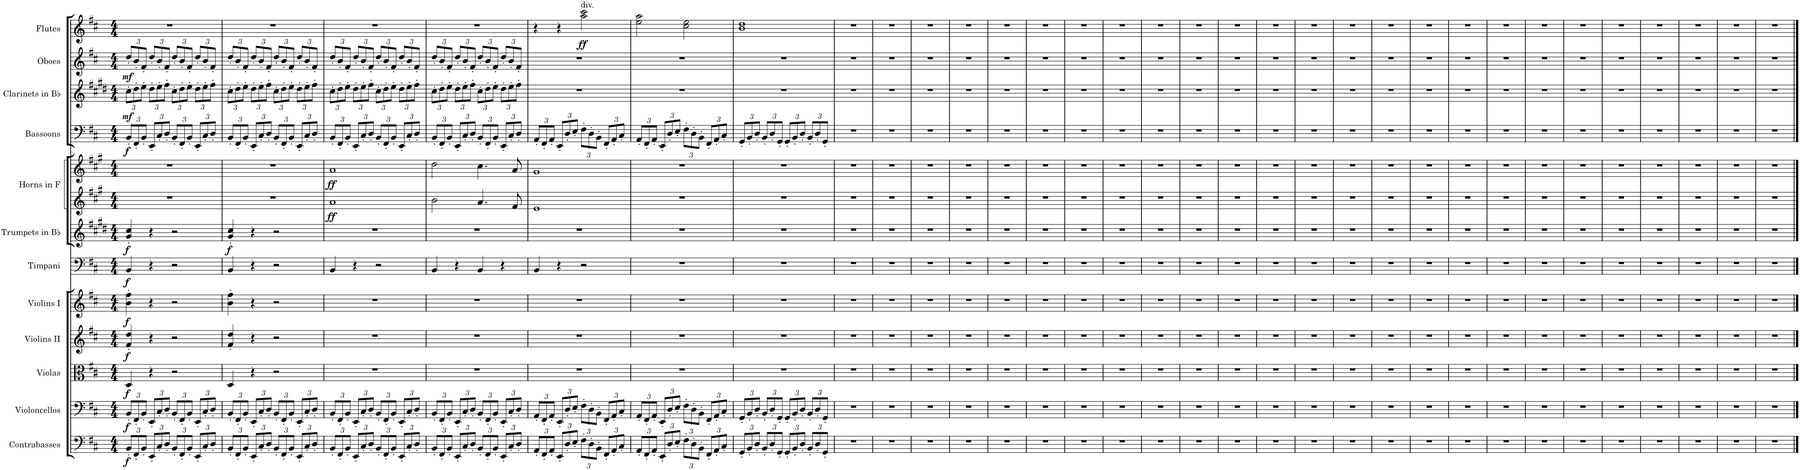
**kern	**dynam	**kern	**dynam	**kern	**dynam	**kern	**dynam	**kern	**dynam	**kern	**dynam	**kern	**dynam	**kern	**kern	**dynam	**kern	**dynam	**kern	**dynam	**kern	**dynam	**kern	**dynam
*part12	*part12	*part11	*part11	*part10	*part10	*part9	*part9	*part8	*part8	*part7	*part7	*part6	*part6	*part5	*part5	*part5	*part4	*part4	*part3	*part3	*part2	*part2	*part1	*part1
*staff13	*staff13	*staff12	*staff12	*staff11	*staff11	*staff10	*staff10	*staff9	*staff9	*staff8	*staff8	*staff7	*staff7	*staff6	*staff5	*staff5/6	*staff4	*staff4	*staff3	*staff3	*staff2	*staff2	*staff1	*staff1
*I"Contrabasses	*	*I"Violoncellos	*	*I"Violas	*	*I"Violins II	*	*I"Violins I	*	*I"Timpani	*	*I"Trumpets in Bb	*	*I"Horns in F	*	*	*I"Bassoons	*	*I"Clarinets in Bb	*	*I"Oboes	*	*I"Flutes	*
*I'Cb.	*	*I'Vc.	*	*I'Vla.	*	*I'Vln. II	*	*I'Vln. I	*	*I'Timp.	*	*	*	*	*	*	*I'Bsn.	*	*	*	*I'Ob.	*	*I'Fl.	*
*clefF4	*	*clefF4	*	*clefC3	*	*clefG2	*	*clefG2	*	*clefF4	*	*clefG2	*	*clefG2	*clefG2	*	*clefF4	*	*clefG2	*	*clefG2	*	*clefG2	*
*Trd7c12	*	*	*	*	*	*	*	*	*	*	*	*Trd1c2	*	*Trd4c7	*Trd4c7	*	*	*	*Trd1c2	*	*	*	*	*
*k[f#c#]	*	*k[f#c#]	*	*k[f#c#]	*	*k[f#c#]	*	*k[f#c#]	*	*k[f#c#]	*	*k[f#c#g#d#]	*	*k[f#c#g#]	*k[f#c#g#]	*	*k[f#c#]	*	*k[f#c#g#d#]	*	*k[f#c#]	*	*k[f#c#]	*
*M4/4	*	*M4/4	*	*M4/4	*	*M4/4	*	*M4/4	*	*M4/4	*	*M4/4	*	*M4/4	*M4/4	*	*M4/4	*	*M4/4	*	*M4/4	*	*M4/4	*
*Xbrackettup	*	*Xbrackettup	*	*	*	*	*	*	*	*	*	*	*	*	*	*	*Xbrackettup	*	*Xbrackettup	*	*Xbrackettup	*	*	*
=1	=1	=1	=1	=1	=1	=1	=1	=1	=1	=1	=1	=1	=1	=1	=1	=1	=1	=1	=1	=1	=1	=1	=1	=1
!	!LO:DY:b	!	!LO:DY:b	!	!LO:DY:b	!	!LO:DY:b	!	!LO:DY:b	!	!LO:DY:b	!	!LO:DY:b	!	!	!	!	!LO:DY:b	!	!LO:DY:b	!	!LO:DY:b	!	!
12BB'/L	f	12BB'/L	f	4D/	f	4f#/' 4dd/'	f	4b\' 4ff#\'	f	4BB/	f	4g#/' 4cc#/'	f	1r	1r	.	12BB'/L	f	12cc#'\L	mf	12dd'/L	mf	1r	.
12FF#'/	.	12FF#'/	.	.	.	.	.	.	.	.	.	.	.	.	.	.	12FF#'/	.	12dd#'\	.	12b'/	.	.	.
12BB'/J	.	12BB'/J	.	.	.	.	.	.	.	.	.	.	.	.	.	.	12BB'/J	.	12ee'\J	.	12f#'/J	.	.	.
12EE'/L	.	12EE'/L	.	4r	.	4r	.	4r	.	4r	.	4r	.	.	.	.	12EE'/L	.	12dd#'\L	.	12dd'/L	.	.	.
12C#'/	.	12C#'/	.	.	.	.	.	.	.	.	.	.	.	.	.	.	12C#'/	.	12ee'\	.	12b'/	.	.	.
12D'/J	.	12D'/J	.	.	.	.	.	.	.	.	.	.	.	.	.	.	12D'/J	.	12ff#'\J	.	12f#'/J	.	.	.
12BB'/L	.	12BB'/L	.	2r	.	2r	.	2r	.	2r	.	2r	.	.	.	.	12BB'/L	.	12cc#'\L	.	12dd'/L	.	.	.
12FF#'/	.	12FF#'/	.	.	.	.	.	.	.	.	.	.	.	.	.	.	12FF#'/	.	12dd#'\	.	12b'/	.	.	.
12BB'/J	.	12BB'/J	.	.	.	.	.	.	.	.	.	.	.	.	.	.	12BB'/J	.	12ee'\J	.	12f#'/J	.	.	.
12EE'/L	.	12EE'/L	.	.	.	.	.	.	.	.	.	.	.	.	.	.	12EE'/L	.	12dd#'\L	.	12dd'/L	.	.	.
12C#'/	.	12C#'/	.	.	.	.	.	.	.	.	.	.	.	.	.	.	12C#'/	.	12ee'\	.	12b'/	.	.	.
12D'/J	.	12D'/J	.	.	.	.	.	.	.	.	.	.	.	.	.	.	12D'/J	.	12ff#'\J	.	12f#'/J	.	.	.
=2	=2	=2	=2	=2	=2	=2	=2	=2	=2	=2	=2	=2	=2	=2	=2	=2	=2	=2	=2	=2	=2	=2	=2	=2
!	!	!	!	!	!	!	!	!	!	!	!	!	!LO:DY:b	!	!	!	!	!	!	!	!	!	!	!
12BB'/L	.	12BB'/L	.	4D/	.	4f#/' 4dd/'	.	4b\' 4ff#\'	.	4BB/	.	4g#/' 4cc#/'	f	1r	1r	.	12BB'/L	.	12cc#'\L	.	12dd'/L	.	1r	.
12FF#'/	.	12FF#'/	.	.	.	.	.	.	.	.	.	.	.	.	.	.	12FF#'/	.	12dd#'\	.	12b'/	.	.	.
12BB'/J	.	12BB'/J	.	.	.	.	.	.	.	.	.	.	.	.	.	.	12BB'/J	.	12ee'\J	.	12f#'/J	.	.	.
12EE'/L	.	12EE'/L	.	4r	.	4r	.	4r	.	4r	.	4r	.	.	.	.	12EE'/L	.	12dd#'\L	.	12dd'/L	.	.	.
12C#'/	.	12C#'/	.	.	.	.	.	.	.	.	.	.	.	.	.	.	12C#'/	.	12ee'\	.	12b'/	.	.	.
12D'/J	.	12D'/J	.	.	.	.	.	.	.	.	.	.	.	.	.	.	12D'/J	.	12ff#'\J	.	12f#'/J	.	.	.
12BB'/L	.	12BB'/L	.	2r	.	2r	.	2r	.	2r	.	2r	.	.	.	.	12BB'/L	.	12cc#'\L	.	12dd'/L	.	.	.
12FF#'/	.	12FF#'/	.	.	.	.	.	.	.	.	.	.	.	.	.	.	12FF#'/	.	12dd#'\	.	12b'/	.	.	.
12BB'/J	.	12BB'/J	.	.	.	.	.	.	.	.	.	.	.	.	.	.	12BB'/J	.	12ee'\J	.	12f#'/J	.	.	.
12EE'/L	.	12EE'/L	.	.	.	.	.	.	.	.	.	.	.	.	.	.	12EE'/L	.	12dd#'\L	.	12dd'/L	.	.	.
12C#'/	.	12C#'/	.	.	.	.	.	.	.	.	.	.	.	.	.	.	12C#'/	.	12ee'\	.	12b'/	.	.	.
12D'/J	.	12D'/J	.	.	.	.	.	.	.	.	.	.	.	.	.	.	12D'/J	.	12ff#'\J	.	12f#'/J	.	.	.
=3	=3	=3	=3	=3	=3	=3	=3	=3	=3	=3	=3	=3	=3	=3	=3	=3	=3	=3	=3	=3	=3	=3	=3	=3
!	!	!	!	!	!	!	!	!	!	!	!	!	!	!	!	!LO:DY:b=2	!	!	!	!	!	!	!	!
!	!	!	!	!	!	!	!	!	!	!	!	!	!	!	!	!LO:DY:n=1:b	!	!	!	!	!	!	!	!
12BB'/L	.	12BB'/L	.	1r	.	1r	.	1r	.	4BB/	.	1r	.	1a	1a	ff ff	12BB'/L	.	12cc#'\L	.	12dd'/L	.	1r	.
12FF#'/	.	12FF#'/	.	.	.	.	.	.	.	.	.	.	.	.	.	.	12FF#'/	.	12dd#'\	.	12b'/	.	.	.
12BB'/J	.	12BB'/J	.	.	.	.	.	.	.	.	.	.	.	.	.	.	12BB'/J	.	12ee'\J	.	12f#'/J	.	.	.
12EE'/L	.	12EE'/L	.	.	.	.	.	.	.	4r	.	.	.	.	.	.	12EE'/L	.	12dd#'\L	.	12dd'/L	.	.	.
12C#'/	.	12C#'/	.	.	.	.	.	.	.	.	.	.	.	.	.	.	12C#'/	.	12ee'\	.	12b'/	.	.	.
12D'/J	.	12D'/J	.	.	.	.	.	.	.	.	.	.	.	.	.	.	12D'/J	.	12ff#'\J	.	12f#'/J	.	.	.
12BB'/L	.	12BB'/L	.	.	.	.	.	.	.	2r	.	.	.	.	.	.	12BB'/L	.	12cc#'\L	.	12dd'/L	.	.	.
12FF#'/	.	12FF#'/	.	.	.	.	.	.	.	.	.	.	.	.	.	.	12FF#'/	.	12dd#'\	.	12b'/	.	.	.
12BB'/J	.	12BB'/J	.	.	.	.	.	.	.	.	.	.	.	.	.	.	12BB'/J	.	12ee'\J	.	12f#'/J	.	.	.
12EE'/L	.	12EE'/L	.	.	.	.	.	.	.	.	.	.	.	.	.	.	12EE'/L	.	12dd#'\L	.	12dd'/L	.	.	.
12C#'/	.	12C#'/	.	.	.	.	.	.	.	.	.	.	.	.	.	.	12C#'/	.	12ee'\	.	12b'/	.	.	.
12D'/J	.	12D'/J	.	.	.	.	.	.	.	.	.	.	.	.	.	.	12D'/J	.	12ff#'\J	.	12f#'/J	.	.	.
=4	=4	=4	=4	=4	=4	=4	=4	=4	=4	=4	=4	=4	=4	=4	=4	=4	=4	=4	=4	=4	=4	=4	=4	=4
12BB'/L	.	12BB'/L	.	1r	.	1r	.	1r	.	4BB/	.	1r	.	2b\	2dd\	.	12BB'/L	.	12cc#'\L	.	12dd'/L	.	1r	.
12FF#'/	.	12FF#'/	.	.	.	.	.	.	.	.	.	.	.	.	.	.	12FF#'/	.	12dd#'\	.	12b'/	.	.	.
12BB'/J	.	12BB'/J	.	.	.	.	.	.	.	.	.	.	.	.	.	.	12BB'/J	.	12ee'\J	.	12f#'/J	.	.	.
12EE'/L	.	12EE'/L	.	.	.	.	.	.	.	4r	.	.	.	.	.	.	12EE'/L	.	12dd#'\L	.	12dd'/L	.	.	.
12C#'/	.	12C#'/	.	.	.	.	.	.	.	.	.	.	.	.	.	.	12C#'/	.	12ee'\	.	12b'/	.	.	.
12D'/J	.	12D'/J	.	.	.	.	.	.	.	.	.	.	.	.	.	.	12D'/J	.	12ff#'\J	.	12f#'/J	.	.	.
12BB'/L	.	12BB'/L	.	.	.	.	.	.	.	4BB/	.	.	.	4.a/	4.cc#\	.	12BB'/L	.	12cc#'\L	.	12dd'/L	.	.	.
12FF#'/	.	12FF#'/	.	.	.	.	.	.	.	.	.	.	.	.	.	.	12FF#'/	.	12dd#'\	.	12b'/	.	.	.
12BB'/J	.	12BB'/J	.	.	.	.	.	.	.	.	.	.	.	.	.	.	12BB'/J	.	12ee'\J	.	12f#'/J	.	.	.
12EE'/L	.	12EE'/L	.	.	.	.	.	.	.	4r	.	.	.	.	.	.	12EE'/L	.	12dd#'\L	.	12dd'/L	.	.	.
12C#'/	.	12C#'/	.	.	.	.	.	.	.	.	.	.	.	.	.	.	12C#'/	.	12ee'\	.	12b'/	.	.	.
.	.	.	.	.	.	.	.	.	.	.	.	.	.	8f#/	8a/	.	.	.	.	.	.	.	.	.
12D'/J	.	12D'/J	.	.	.	.	.	.	.	.	.	.	.	.	.	.	12D'/J	.	12ff#'\J	.	12f#'/J	.	.	.
=5	=5	=5	=5	=5	=5	=5	=5	=5	=5	=5	=5	=5	=5	=5	=5	=5	=5	=5	=5	=5	=5	=5	=5	=5
12AA'/L	.	12AA'/L	.	1r	.	1r	.	1r	.	4BB/	.	1r	.	1e	1g#	.	12AA'/L	.	1r	.	1r	.	4r	.
12FF#'/	.	12FF#'/	.	.	.	.	.	.	.	.	.	.	.	.	.	.	12FF#'/	.	.	.	.	.	.	.
12AA'/J	.	12AA'/J	.	.	.	.	.	.	.	.	.	.	.	.	.	.	12AA'/J	.	.	.	.	.	.	.
12EE'/L	.	12EE'/L	.	.	.	.	.	.	.	4r	.	.	.	.	.	.	12EE'/L	.	.	.	.	.	4r	.
12D'/	.	12D'/	.	.	.	.	.	.	.	.	.	.	.	.	.	.	12D'/	.	.	.	.	.	.	.
12E'/J	.	12E'/J	.	.	.	.	.	.	.	.	.	.	.	.	.	.	12E'/J	.	.	.	.	.	.	.
!	!	!	!	!	!	!	!	!	!	!	!	!	!	!	!	!	!	!	!	!	!	!	!LO:TX:a:t=div.	!
!	!	!	!	!	!	!	!	!	!	!	!	!	!	!	!	!	!	!	!	!	!	!	!	!LO:DY:b
12F#'\L	.	12F#'\L	.	.	.	.	.	.	.	2r	.	.	.	.	.	.	12F#'\L	.	.	.	.	.	2aa\ 2ccc#\	ff
12D'\	.	12D'\	.	.	.	.	.	.	.	.	.	.	.	.	.	.	12D'\	.	.	.	.	.	.	.
12BB'\J	.	12BB'\J	.	.	.	.	.	.	.	.	.	.	.	.	.	.	12BB'\J	.	.	.	.	.	.	.
12FF#'/L	.	12FF#'/L	.	.	.	.	.	.	.	.	.	.	.	.	.	.	12FF#'/L	.	.	.	.	.	.	.
12AA'/	.	12AA'/	.	.	.	.	.	.	.	.	.	.	.	.	.	.	12AA'/	.	.	.	.	.	.	.
12C#'/J	.	12C#'/J	.	.	.	.	.	.	.	.	.	.	.	.	.	.	12C#'/J	.	.	.	.	.	.	.
=6	=6	=6	=6	=6	=6	=6	=6	=6	=6	=6	=6	=6	=6	=6	=6	=6	=6	=6	=6	=6	=6	=6	=6	=6
12AA'/L	.	12AA'/L	.	1r	.	1r	.	1r	.	1r	.	1r	.	1r	1r	.	12AA'/L	.	1r	.	1r	.	2ee\ 2aa\	.
12FF#'/	.	12FF#'/	.	.	.	.	.	.	.	.	.	.	.	.	.	.	12FF#'/	.	.	.	.	.	.	.
12AA'/J	.	12AA'/J	.	.	.	.	.	.	.	.	.	.	.	.	.	.	12AA'/J	.	.	.	.	.	.	.
12EE'/L	.	12EE'/L	.	.	.	.	.	.	.	.	.	.	.	.	.	.	12EE'/L	.	.	.	.	.	.	.
12D'/	.	12D'/	.	.	.	.	.	.	.	.	.	.	.	.	.	.	12D'/	.	.	.	.	.	.	.
12E'/J	.	12E'/J	.	.	.	.	.	.	.	.	.	.	.	.	.	.	12E'/J	.	.	.	.	.	.	.
12F#'\L	.	12F#'\L	.	.	.	.	.	.	.	.	.	.	.	.	.	.	12F#'\L	.	.	.	.	.	2cc#\ 2ee\	.
12D'\	.	12D'\	.	.	.	.	.	.	.	.	.	.	.	.	.	.	12D'\	.	.	.	.	.	.	.
12BB'\J	.	12BB'\J	.	.	.	.	.	.	.	.	.	.	.	.	.	.	12BB'\J	.	.	.	.	.	.	.
12FF#'/L	.	12FF#'/L	.	.	.	.	.	.	.	.	.	.	.	.	.	.	12FF#'/L	.	.	.	.	.	.	.
12AA'/	.	12AA'/	.	.	.	.	.	.	.	.	.	.	.	.	.	.	12AA'/	.	.	.	.	.	.	.
12C#'/J	.	12C#'/J	.	.	.	.	.	.	.	.	.	.	.	.	.	.	12C#'/J	.	.	.	.	.	.	.
=7	=7	=7	=7	=7	=7	=7	=7	=7	=7	=7	=7	=7	=7	=7	=7	=7	=7	=7	=7	=7	=7	=7	=7	=7
12GG'/L	.	12GG'/L	.	1r	.	1r	.	1r	.	1r	.	1r	.	1r	1r	.	12GG'/L	.	1r	.	1r	.	1b 1dd	.
12BB'/	.	12BB'/	.	.	.	.	.	.	.	.	.	.	.	.	.	.	12BB'/	.	.	.	.	.	.	.
12D'/J	.	12D'/J	.	.	.	.	.	.	.	.	.	.	.	.	.	.	12D'/J	.	.	.	.	.	.	.
12BB'/L	.	12BB'/L	.	.	.	.	.	.	.	.	.	.	.	.	.	.	12BB'/L	.	.	.	.	.	.	.
12D'/	.	12D'/	.	.	.	.	.	.	.	.	.	.	.	.	.	.	12D'/	.	.	.	.	.	.	.
12GG'/J	.	12GG'/J	.	.	.	.	.	.	.	.	.	.	.	.	.	.	12GG'/J	.	.	.	.	.	.	.
12GG'/L	.	12GG'/L	.	.	.	.	.	.	.	.	.	.	.	.	.	.	12GG'/L	.	.	.	.	.	.	.
12BB'/	.	12BB'/	.	.	.	.	.	.	.	.	.	.	.	.	.	.	12BB'/	.	.	.	.	.	.	.
12D'/J	.	12D'/J	.	.	.	.	.	.	.	.	.	.	.	.	.	.	12D'/J	.	.	.	.	.	.	.
12BB'/L	.	12BB'/L	.	.	.	.	.	.	.	.	.	.	.	.	.	.	12BB'/L	.	.	.	.	.	.	.
12D'/	.	12D'/	.	.	.	.	.	.	.	.	.	.	.	.	.	.	12D'/	.	.	.	.	.	.	.
12GG'/J	.	12GG'/J	.	.	.	.	.	.	.	.	.	.	.	.	.	.	12GG'/J	.	.	.	.	.	.	.
=8	=8	=8	=8	=8	=8	=8	=8	=8	=8	=8	=8	=8	=8	=8	=8	=8	=8	=8	=8	=8	=8	=8	=8	=8
1r	.	1r	.	1r	.	1r	.	1r	.	1r	.	1r	.	1r	1r	.	1r	.	1r	.	1r	.	1r	.
=9	=9	=9	=9	=9	=9	=9	=9	=9	=9	=9	=9	=9	=9	=9	=9	=9	=9	=9	=9	=9	=9	=9	=9	=9
1r	.	1r	.	1r	.	1r	.	1r	.	1r	.	1r	.	1r	1r	.	1r	.	1r	.	1r	.	1r	.
=10	=10	=10	=10	=10	=10	=10	=10	=10	=10	=10	=10	=10	=10	=10	=10	=10	=10	=10	=10	=10	=10	=10	=10	=10
1r	.	1r	.	1r	.	1r	.	1r	.	1r	.	1r	.	1r	1r	.	1r	.	1r	.	1r	.	1r	.
=11	=11	=11	=11	=11	=11	=11	=11	=11	=11	=11	=11	=11	=11	=11	=11	=11	=11	=11	=11	=11	=11	=11	=11	=11
1r	.	1r	.	1r	.	1r	.	1r	.	1r	.	1r	.	1r	1r	.	1r	.	1r	.	1r	.	1r	.
=12	=12	=12	=12	=12	=12	=12	=12	=12	=12	=12	=12	=12	=12	=12	=12	=12	=12	=12	=12	=12	=12	=12	=12	=12
1r	.	1r	.	1r	.	1r	.	1r	.	1r	.	1r	.	1r	1r	.	1r	.	1r	.	1r	.	1r	.
=13	=13	=13	=13	=13	=13	=13	=13	=13	=13	=13	=13	=13	=13	=13	=13	=13	=13	=13	=13	=13	=13	=13	=13	=13
1r	.	1r	.	1r	.	1r	.	1r	.	1r	.	1r	.	1r	1r	.	1r	.	1r	.	1r	.	1r	.
=14	=14	=14	=14	=14	=14	=14	=14	=14	=14	=14	=14	=14	=14	=14	=14	=14	=14	=14	=14	=14	=14	=14	=14	=14
1r	.	1r	.	1r	.	1r	.	1r	.	1r	.	1r	.	1r	1r	.	1r	.	1r	.	1r	.	1r	.
=15	=15	=15	=15	=15	=15	=15	=15	=15	=15	=15	=15	=15	=15	=15	=15	=15	=15	=15	=15	=15	=15	=15	=15	=15
1r	.	1r	.	1r	.	1r	.	1r	.	1r	.	1r	.	1r	1r	.	1r	.	1r	.	1r	.	1r	.
=16	=16	=16	=16	=16	=16	=16	=16	=16	=16	=16	=16	=16	=16	=16	=16	=16	=16	=16	=16	=16	=16	=16	=16	=16
1r	.	1r	.	1r	.	1r	.	1r	.	1r	.	1r	.	1r	1r	.	1r	.	1r	.	1r	.	1r	.
=17	=17	=17	=17	=17	=17	=17	=17	=17	=17	=17	=17	=17	=17	=17	=17	=17	=17	=17	=17	=17	=17	=17	=17	=17
1r	.	1r	.	1r	.	1r	.	1r	.	1r	.	1r	.	1r	1r	.	1r	.	1r	.	1r	.	1r	.
=18	=18	=18	=18	=18	=18	=18	=18	=18	=18	=18	=18	=18	=18	=18	=18	=18	=18	=18	=18	=18	=18	=18	=18	=18
1r	.	1r	.	1r	.	1r	.	1r	.	1r	.	1r	.	1r	1r	.	1r	.	1r	.	1r	.	1r	.
=19	=19	=19	=19	=19	=19	=19	=19	=19	=19	=19	=19	=19	=19	=19	=19	=19	=19	=19	=19	=19	=19	=19	=19	=19
1r	.	1r	.	1r	.	1r	.	1r	.	1r	.	1r	.	1r	1r	.	1r	.	1r	.	1r	.	1r	.
=20	=20	=20	=20	=20	=20	=20	=20	=20	=20	=20	=20	=20	=20	=20	=20	=20	=20	=20	=20	=20	=20	=20	=20	=20
1r	.	1r	.	1r	.	1r	.	1r	.	1r	.	1r	.	1r	1r	.	1r	.	1r	.	1r	.	1r	.
=21	=21	=21	=21	=21	=21	=21	=21	=21	=21	=21	=21	=21	=21	=21	=21	=21	=21	=21	=21	=21	=21	=21	=21	=21
1r	.	1r	.	1r	.	1r	.	1r	.	1r	.	1r	.	1r	1r	.	1r	.	1r	.	1r	.	1r	.
=22	=22	=22	=22	=22	=22	=22	=22	=22	=22	=22	=22	=22	=22	=22	=22	=22	=22	=22	=22	=22	=22	=22	=22	=22
1r	.	1r	.	1r	.	1r	.	1r	.	1r	.	1r	.	1r	1r	.	1r	.	1r	.	1r	.	1r	.
=23	=23	=23	=23	=23	=23	=23	=23	=23	=23	=23	=23	=23	=23	=23	=23	=23	=23	=23	=23	=23	=23	=23	=23	=23
1r	.	1r	.	1r	.	1r	.	1r	.	1r	.	1r	.	1r	1r	.	1r	.	1r	.	1r	.	1r	.
=24	=24	=24	=24	=24	=24	=24	=24	=24	=24	=24	=24	=24	=24	=24	=24	=24	=24	=24	=24	=24	=24	=24	=24	=24
1r	.	1r	.	1r	.	1r	.	1r	.	1r	.	1r	.	1r	1r	.	1r	.	1r	.	1r	.	1r	.
=25	=25	=25	=25	=25	=25	=25	=25	=25	=25	=25	=25	=25	=25	=25	=25	=25	=25	=25	=25	=25	=25	=25	=25	=25
1r	.	1r	.	1r	.	1r	.	1r	.	1r	.	1r	.	1r	1r	.	1r	.	1r	.	1r	.	1r	.
=26	=26	=26	=26	=26	=26	=26	=26	=26	=26	=26	=26	=26	=26	=26	=26	=26	=26	=26	=26	=26	=26	=26	=26	=26
1r	.	1r	.	1r	.	1r	.	1r	.	1r	.	1r	.	1r	1r	.	1r	.	1r	.	1r	.	1r	.
=27	=27	=27	=27	=27	=27	=27	=27	=27	=27	=27	=27	=27	=27	=27	=27	=27	=27	=27	=27	=27	=27	=27	=27	=27
1r	.	1r	.	1r	.	1r	.	1r	.	1r	.	1r	.	1r	1r	.	1r	.	1r	.	1r	.	1r	.
=28	=28	=28	=28	=28	=28	=28	=28	=28	=28	=28	=28	=28	=28	=28	=28	=28	=28	=28	=28	=28	=28	=28	=28	=28
1r	.	1r	.	1r	.	1r	.	1r	.	1r	.	1r	.	1r	1r	.	1r	.	1r	.	1r	.	1r	.
=29	=29	=29	=29	=29	=29	=29	=29	=29	=29	=29	=29	=29	=29	=29	=29	=29	=29	=29	=29	=29	=29	=29	=29	=29
1r	.	1r	.	1r	.	1r	.	1r	.	1r	.	1r	.	1r	1r	.	1r	.	1r	.	1r	.	1r	.
=30	=30	=30	=30	=30	=30	=30	=30	=30	=30	=30	=30	=30	=30	=30	=30	=30	=30	=30	=30	=30	=30	=30	=30	=30
1r	.	1r	.	1r	.	1r	.	1r	.	1r	.	1r	.	1r	1r	.	1r	.	1r	.	1r	.	1r	.
=31	=31	=31	=31	=31	=31	=31	=31	=31	=31	=31	=31	=31	=31	=31	=31	=31	=31	=31	=31	=31	=31	=31	=31	=31
1r	.	1r	.	1r	.	1r	.	1r	.	1r	.	1r	.	1r	1r	.	1r	.	1r	.	1r	.	1r	.
=32	=32	=32	=32	=32	=32	=32	=32	=32	=32	=32	=32	=32	=32	=32	=32	=32	=32	=32	=32	=32	=32	=32	=32	=32
1r	.	1r	.	1r	.	1r	.	1r	.	1r	.	1r	.	1r	1r	.	1r	.	1r	.	1r	.	1r	.
==	==	==	==	==	==	==	==	==	==	==	==	==	==	==	==	==	==	==	==	==	==	==	==	==
*-	*-	*-	*-	*-	*-	*-	*-	*-	*-	*-	*-	*-	*-	*-	*-	*-	*-	*-	*-	*-	*-	*-	*-	*-
